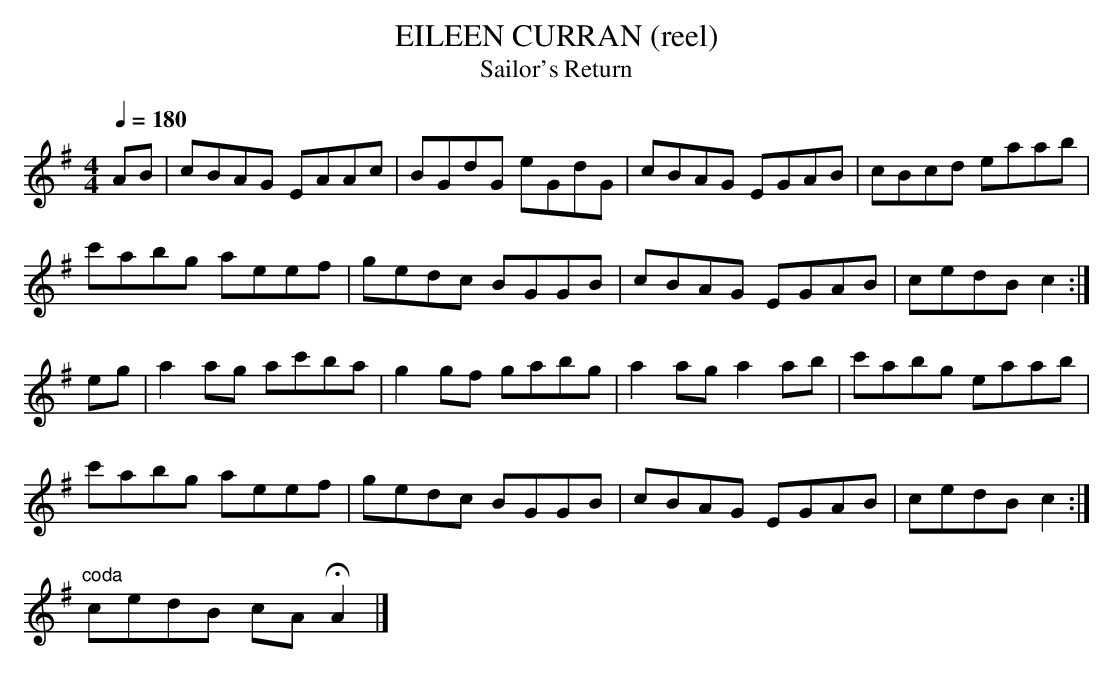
X:1
T:EILEEN CURRAN (reel)
T:Sailor's Return
M:4/4
Q:1/4=180
L:1/8
K:A dorian
AB|cBAG EAAc|BGdG eGdG|cBAG EGAB|cBcd eaab|
c'abg aeef|gedc BGGB|cBAG EGAB|cedB c2 :|
eg|a2ag ac'ba|g2gf gabg|a2ag a2ab|c'abg eaab|
c'abg aeef|gedc BGGB|cBAG EGAB|cedB c2 :|
"coda"cedB cAHA2|]
